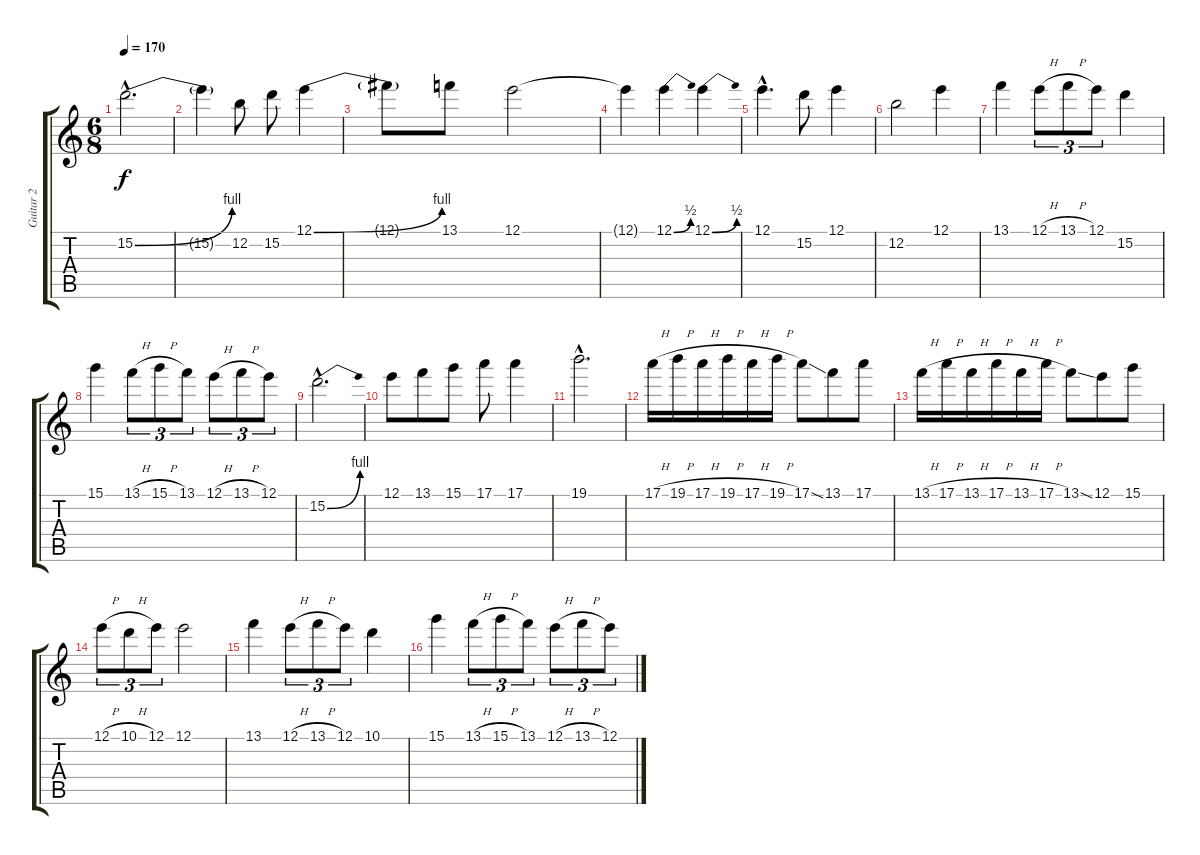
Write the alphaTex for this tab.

\track ("Guitar 2" "Guitar 2") {instrument distortionguitar}
\staff {score tabs}
\tuning (E4 B3 G3 D3 A2 E2) {hide}
\ts (6 8)
\tempo 170
\clef g2
\ks c
15.2{be (bend 0 0 60 4) hac}.2{d dy f} |
15.2{t}.4 12.2.8 15.2.8 12.1{be (bend 0 0 60 4)}.4 |
12.1{t}.8 13.1.8 12.1.2 |
12.1{t}.4 12.1{be (bend 0 0 60 2)}.4 12.1{be (bend 0 0 60 2)}.4 |
12.1{hac}.4{d} 15.2.8 12.1.4 |
12.2.2 12.1.4 |
13.1.4 12.1{h}.8{tu (3 2)} 13.1{h}.8{tu (3 2)} 12.1.8{tu (3 2)} 15.2.4 |
15.1.4 13.1{h}.8{tu (3 2)} 15.1{h}.8{tu (3 2)} 13.1.8{tu (3 2)} 12.1{h}.8{tu (3 2)} 13.1{h}.8{tu (3 2)} 12.1.8{tu (3 2)} |
15.2{be (bend 0 0 60 4) hac}.2{d} |
12.1.8 13.1.8 15.1.8 17.1.8 17.1.4 |
19.1{hac}.2{d} |
17.1{h}.16 19.1{h}.16 17.1{h}.16 19.1{h}.16 17.1{h}.16 19.1{h}.16 17.1{ss}.8 13.1.8 17.1.8 |
13.1{h}.16 17.1{h}.16 13.1{h}.16 17.1{h}.16 13.1{h}.16 17.1{h}.16 13.1{ss}.8 12.1.8 15.1.8 |
12.1{h}.8{tu (3 2)} 10.1{h}.8{tu (3 2)} 12.1.8{tu (3 2)} 12.1.2 |
13.1.4 12.1{h}.8{tu (3 2)} 13.1{h}.8{tu (3 2)} 12.1.8{tu (3 2)} 10.1.4 |
15.1.4 13.1{h}.8{tu (3 2)} 15.1{h}.8{tu (3 2)} 13.1.8{tu (3 2)} 12.1{h}.8{tu (3 2)} 13.1{h}.8{tu (3 2)} 12.1.8{tu (3 2)}
